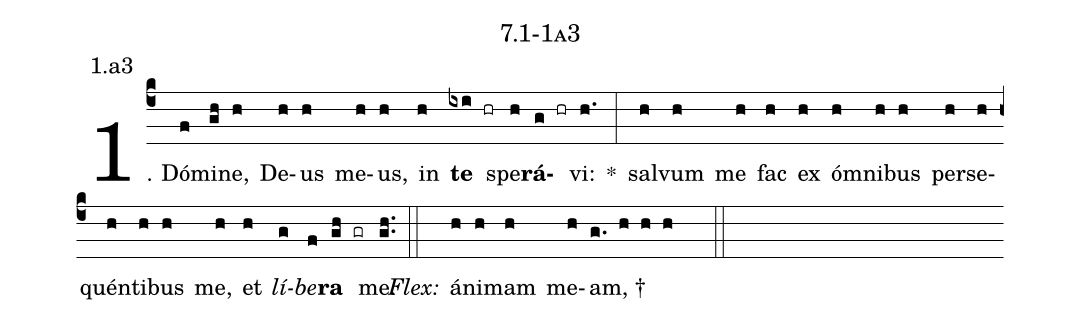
name: 7.1-1a3;
annotation: 1.a3;
%%
(c4)1. Dó(f)mi(gh)ne,(h) De(h)us(h) me(h)us,(h) in(h) <b>te</b>(ixi hr) spe(h)<b>rá</b>(g hr)vi:(h.) *(:) sal(h)vum(h) me(h) fac(h) ex(h) óm(h)ni(h)bus(h) per(h)se(h)quén(h)ti(h)bus(h) me,(h) et(h) <i>lí</i>(g)<i>be</i>(f)<b>ra</b>(gh gr) me.(gh..) (::)
<i>Flex:</i>()  á(h)ni(h)mam(h) me(h)am, †(g. h h h  ::)
